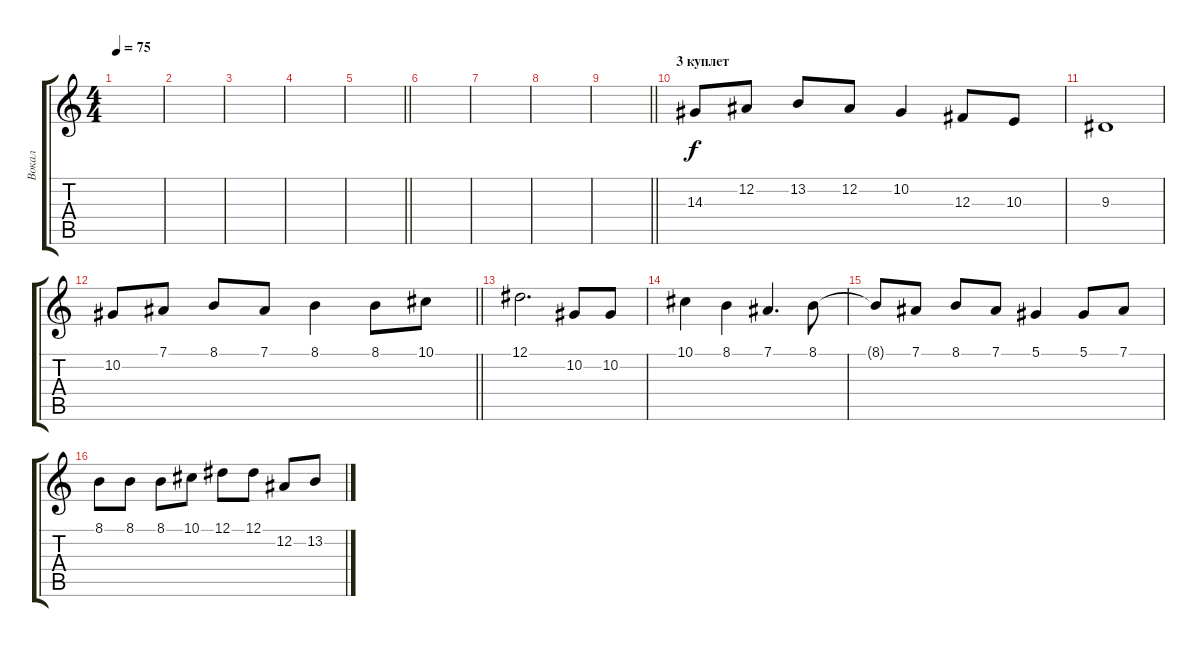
\track ("Вокал" "Вокал") {mute instrument lead6voice}
\staff {score tabs}
\tuning (Eb4 Bb3 Gb3 Db3 Ab2 Eb2) {hide}
\ts (4 4)
\tempo 75
\clef g2
\ks c
|
|
|
|
\barLineRight lightlight
|
|
|
|
\barLineRight lightlight
|
\section ("" "3 куплет")
14.3.8 12.2.8 13.2.8 12.2.8 10.2.4 12.3.8 10.3.8 |
9.3.1 |
\barLineRight lightlight
10.2.8 7.1.8 8.1.8 7.1.8 8.1.4 8.1.8 10.1.8 |
12.1.2{d} 10.2.8 10.2.8 |
10.1.4 8.1.4 7.1.4{d} 8.1.8 |
8.1{t}.8 7.1.8 8.1.8 7.1.8 5.1.4 5.1.8 7.1.8 |
8.1.8 8.1.8 8.1.8 10.1.8 12.1.8 12.1.8 12.2.8 13.2.8
